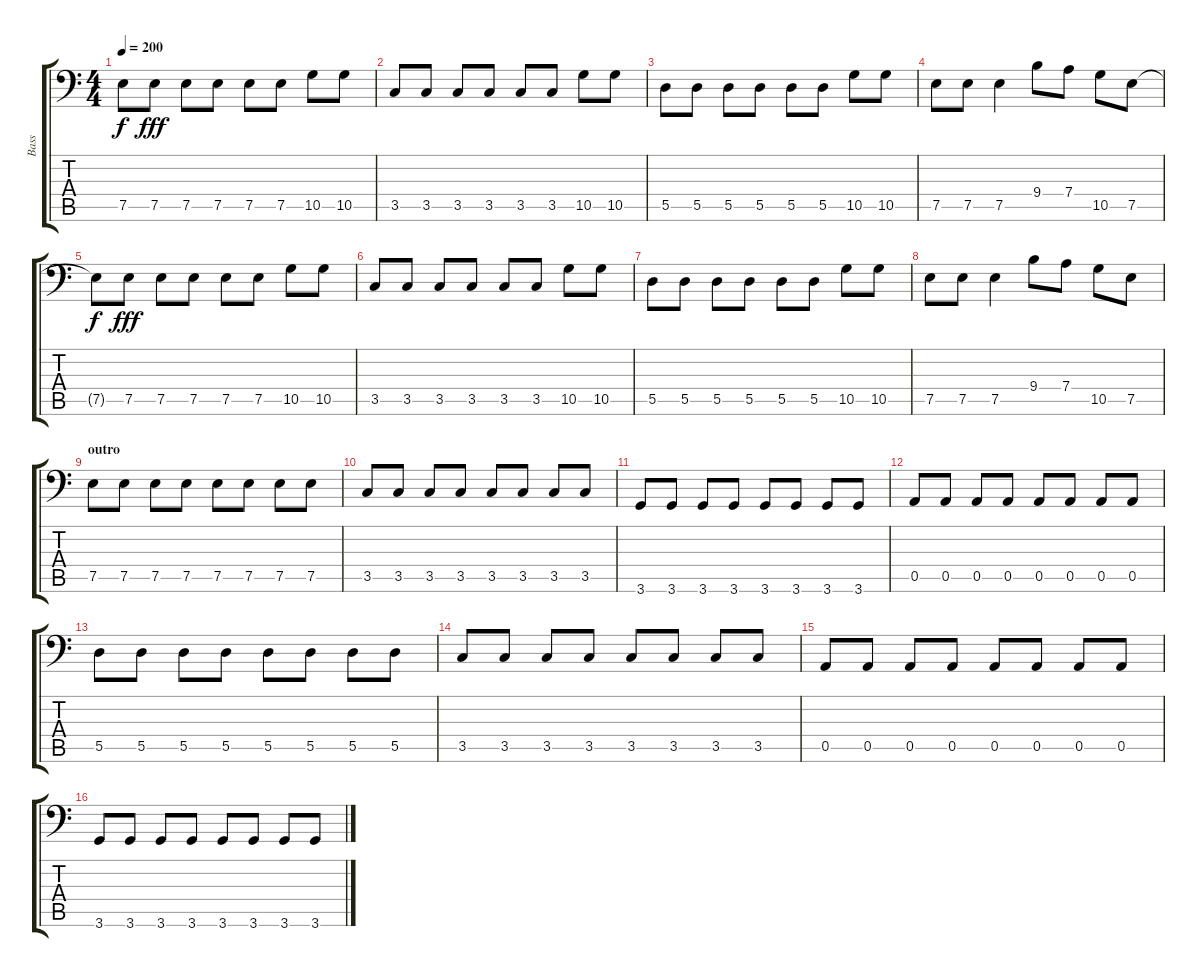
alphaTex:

\track ("Bass" "Bass") {instrument electricbassfinger}
\staff {score tabs}
\tuning (E3 B2 G2 D2 A1 E1) {hide}
\ts (4 4)
\tempo 200
\clef f4
\ks c
7.5{t}.8{dy f} 7.5.8{dy fff} 7.5.8 7.5.8 7.5.8 7.5.8 10.5.8 10.5.8 |
3.5.8 3.5.8 3.5.8 3.5.8 3.5.8 3.5.8 10.5.8 10.5.8 |
5.5.8 5.5.8 5.5.8 5.5.8 5.5.8 5.5.8 10.5.8 10.5.8 |
7.5.8 7.5.8 7.5.4 9.4.8 7.4.8 10.5.8 7.5.8 |
7.5{t}.8{dy f} 7.5.8{dy fff} 7.5.8 7.5.8 7.5.8 7.5.8 10.5.8 10.5.8 |
3.5.8 3.5.8 3.5.8 3.5.8 3.5.8 3.5.8 10.5.8 10.5.8 |
5.5.8 5.5.8 5.5.8 5.5.8 5.5.8 5.5.8 10.5.8 10.5.8 |
7.5.8 7.5.8 7.5.4 9.4.8 7.4.8 10.5.8 7.5.8 |
\section ("" "outro")
7.5.8 7.5.8 7.5.8 7.5.8 7.5.8 7.5.8 7.5.8 7.5.8 |
3.5.8 3.5.8 3.5.8 3.5.8 3.5.8 3.5.8 3.5.8 3.5.8 |
3.6.8 3.6.8 3.6.8 3.6.8 3.6.8 3.6.8 3.6.8 3.6.8 |
0.5.8 0.5.8 0.5.8 0.5.8 0.5.8 0.5.8 0.5.8 0.5.8 |
5.5.8 5.5.8 5.5.8 5.5.8 5.5.8 5.5.8 5.5.8 5.5.8 |
3.5.8 3.5.8 3.5.8 3.5.8 3.5.8 3.5.8 3.5.8 3.5.8 |
0.5.8 0.5.8 0.5.8 0.5.8 0.5.8 0.5.8 0.5.8 0.5.8 |
3.6.8 3.6.8 3.6.8 3.6.8 3.6.8 3.6.8 3.6.8 3.6.8
